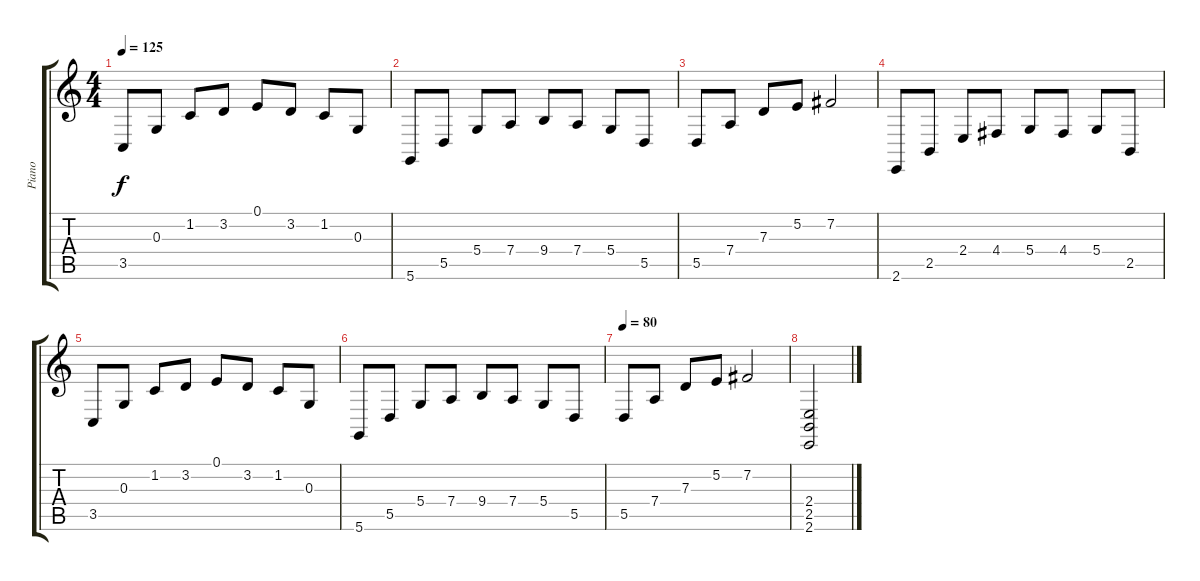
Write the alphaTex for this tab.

\track ("Piano" "Piano") {instrument acousticgrandpiano}
\staff {score tabs}
\tuning (E4 B3 G3 D3 A2 D2) {hide}
\ts (4 4)
\tempo 125
\clef g2
\ks c
3.5.8{dy f} 0.3.8 1.2.8 3.2.8 0.1.8 3.2.8 1.2.8 0.3.8 |
5.6.8 5.5.8 5.4.8 7.4.8 9.4.8 7.4.8 5.4.8 5.5.8 |
5.5.8 7.4.8 7.3.8 5.2.8 7.2.2 |
2.6.8 2.5.8 2.4.8 4.4.8 5.4.8 4.4.8 5.4.8 2.5.8 |
3.5.8 0.3.8 1.2.8 3.2.8 0.1.8 3.2.8 1.2.8 0.3.8 |
5.6.8 5.5.8 5.4.8 7.4.8 9.4.8 7.4.8 5.4.8 5.5.8 |
\tempo 80
5.5.8 7.4.8 7.3.8 5.2.8 7.2.2 |
(2.4 2.5 2.6).2
